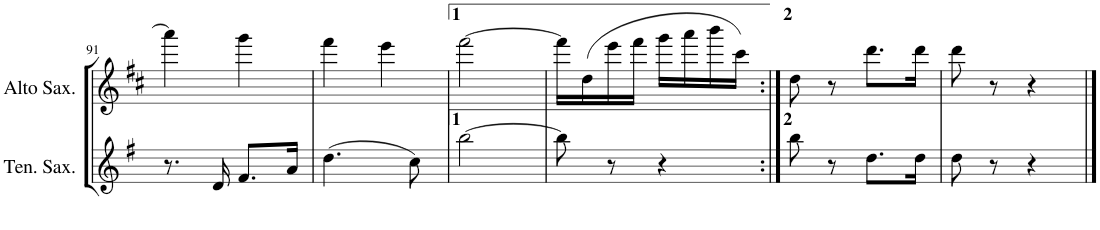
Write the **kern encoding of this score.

**kern	**kern
*part2	*part1
*staff2	*staff1
*I"Tenor Saxophone	*I"Alto Saxophone
*I'Ten. Sax.	*I'Alto Sax.
!!LO:PB:g=z
*clefG2	*clefG2
*Trd1c2	*Trd5c9
*k[f#]	*k[f#c#]
*M2/4	*M2/4
=91	=91
8.r	4aaa\]
16d/	.
8.f#/L	4ggg\
16a/Jk	.
=92	=92
(4.dd\	4fff#\
.	4eee\
8cc\)	.
=93	=93
[2bb\	[2fff#\
=94	=94
8bb\]	16fff#\LL]
.	(16dd\
8r	16eee\
.	16fff#\JJ
4r	16ggg\LL
.	16aaa\
.	16bbb\
.	16ccc#\JJ)
=95:|!	=95:|!
8bb\	8dd\
8r	8r
8.dd\L	8.ddd\L
16dd\Jk	16ddd\Jk
=96	=96
8dd\	8ddd\
8r	8r
4r	4r
==	==
*-	*-
